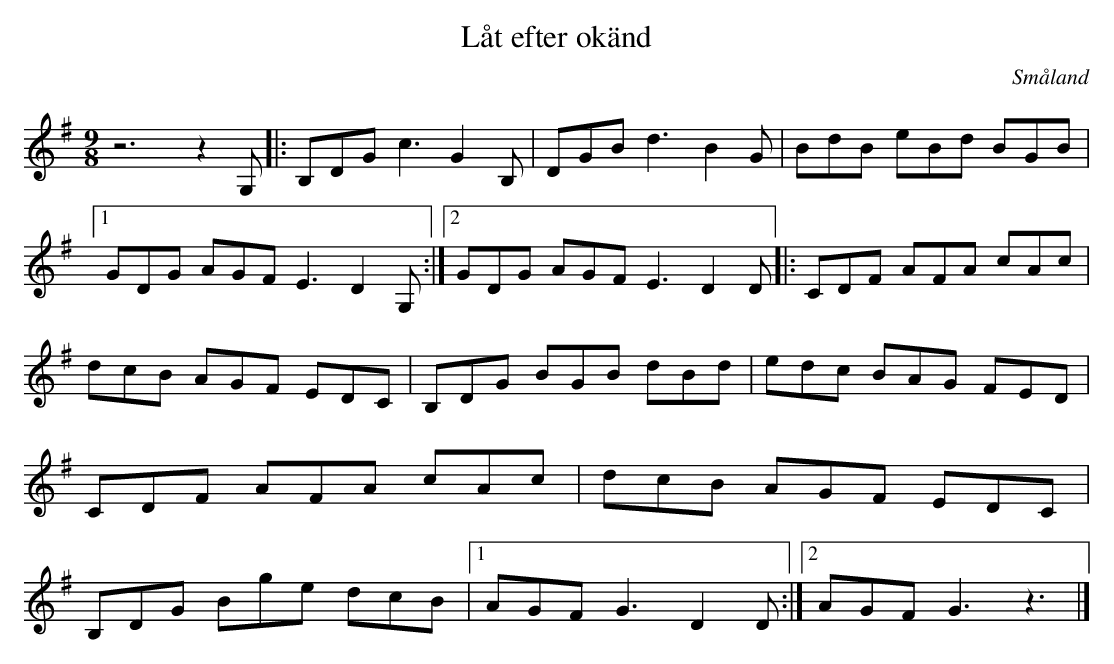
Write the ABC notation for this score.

X:1
T:Låt efter okänd
O:Småland
M:9/8
L:1/8
K:G
 z6 z2 G, |: B,DG c3 G2 B, | DGB d3 B2 G | BdB eBd BGB |1 GDG AGF E3 D2 G, :|2 GDG AGF E3 D2 D |: CDF AFA cAc | dcB AGF EDC | B,DG BGB dBd | edc BAG FED | CDF AFA cAc | dcB AGF EDC | B,DG Bge dcB |1 AGF G3 D2 D :|2 AGF G3 z3 |]
